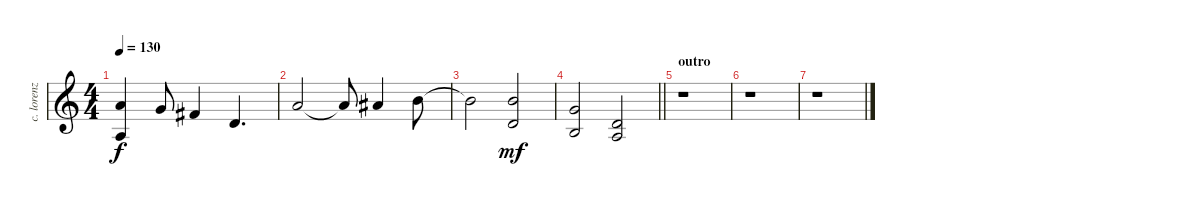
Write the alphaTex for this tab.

\track ("c. lorenz - keyboards #3" "c. lorenz ") {instrument tremolostrings}
\staff {score}
\tuning (E4 B3 G3 D3 A2 E2) {hide}
\ts (4 4)
\tempo 130
\clef g2
\ks c
(5.1 7.4).4{dy f} 12.3.8 11.3.4 7.3.4{d} |
10.2.2 10.2{t}.8 11.2.4 12.2.8 |
12.2{t}.2 (12.2 7.3).2{dy mf} |
\barLineRight lightlight
(12.3 9.4).2 (12.4 12.5).2 |
\section ("" "outro")
r.1 |
r.1 |
r.1
